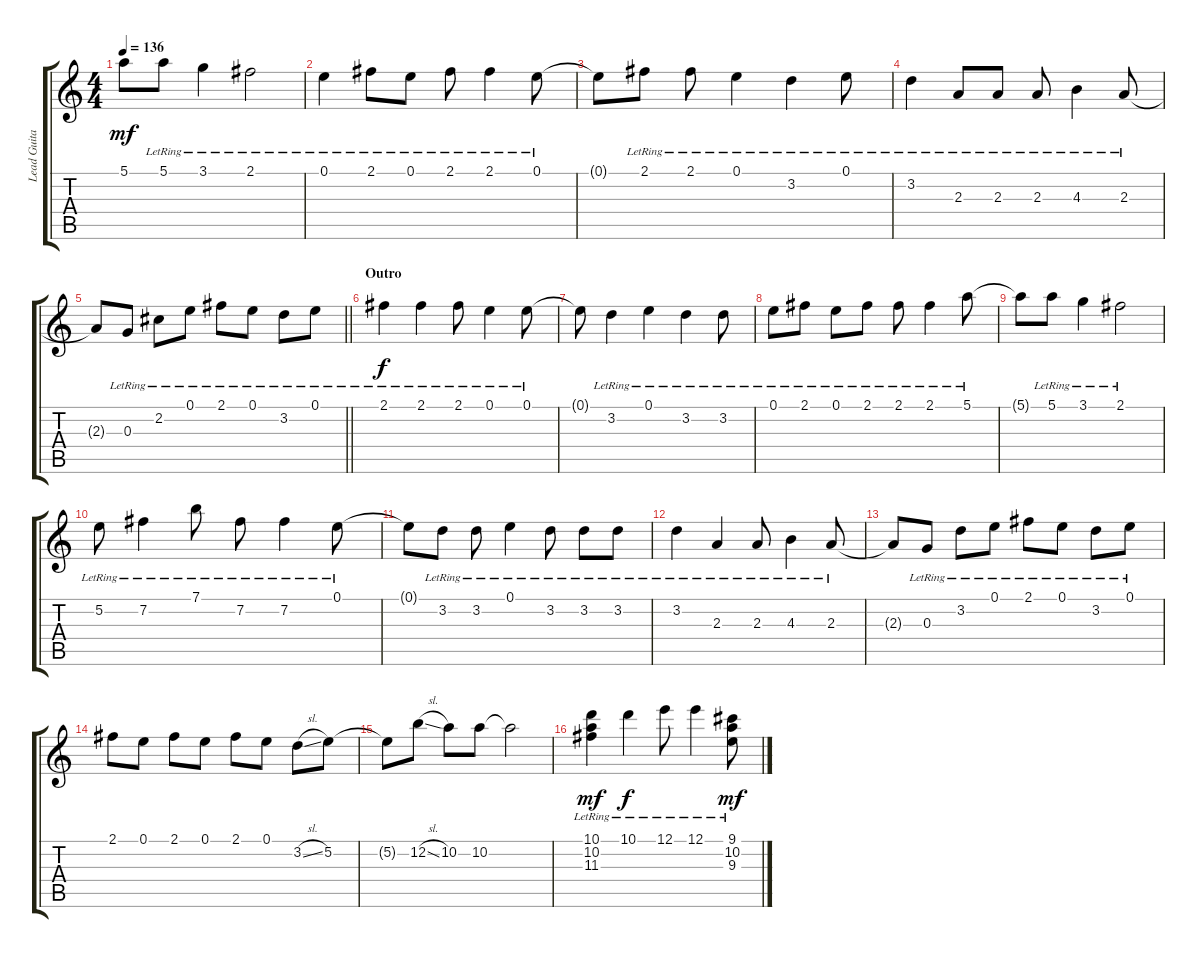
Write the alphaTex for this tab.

\track ("Lead Guitar I" "Lead Guita") {instrument electricguitarclean}
\staff {score tabs}
\tuning (E4 B3 G3 D3 A2 E2) {hide}
\ts (4 4)
\tempo 136
\clef g2
\ks c
5.1{t}.8{dy mf} 5.1{lr}.8 3.1{lr}.4 2.1{lr}.2 |
0.1{lr}.4 2.1{lr}.8 0.1{lr}.8 2.1{lr}.8 2.1{lr}.4 0.1{lr}.8 |
0.1{t}.8 2.1{lr}.8 2.1{lr}.8 0.1{lr}.4 3.2{lr}.4 0.1{lr}.8 |
3.2{lr}.4 2.3{lr}.8 2.3{lr}.8 2.3{lr}.8 4.3{lr}.4 2.3{lr}.8 |
\barLineRight lightlight
2.3{t}.8 0.3{lr}.8 2.2{lr}.8 0.1{lr}.8 2.1{lr}.8 0.1{lr}.8 3.2{lr}.8 0.1{lr}.8 |
\section ("" "Outro")
2.1{lr}.4{dy f} 2.1{lr}.4 2.1{lr}.8 0.1{lr}.4 0.1{lr}.8 |
0.1{t}.8 3.2{lr}.4 0.1{lr}.4 3.2{lr}.4 3.2{lr}.8 |
0.1{lr}.8 2.1{lr}.8 0.1{lr}.8 2.1{lr}.8 2.1{lr}.8 2.1{lr}.4 5.1{lr}.8 |
5.1{t}.8 5.1{lr}.8 3.1{lr}.4 2.1{lr}.2 |
5.2{lr}.8 7.2{lr}.4 7.1{lr}.8 7.2{lr}.8 7.2{lr}.4 0.1{lr}.8 |
0.1{t}.8 3.2{lr}.8 3.2{lr}.8 0.1{lr}.4 3.2{lr}.8 3.2{lr}.8 3.2{lr}.8 |
3.2{lr}.4 2.3{lr}.4 2.3{lr}.8 4.3{lr}.4 2.3{lr}.8 |
2.3{t}.8 0.3{lr}.8 3.2{lr}.8 0.1{lr}.8 2.1{lr}.8 0.1{lr}.8 3.2{lr}.8 0.1{lr}.8 |
2.1.8 0.1.8 2.1.8 0.1.8 2.1.8 0.1.8 3.2{sl}.8 5.2.8 |
5.2{t}.8 12.2{sl}.8 10.2.8 10.2.8 10.2{t}.2 |
(10.1{lr} 10.2{lr} 11.3{lr}).4{dy mf} 10.1{lr}.4{dy f} 12.1{lr}.8 12.1{lr}.4 (9.1{lr} 10.2{lr} 9.3{lr}).8{dy mf}
